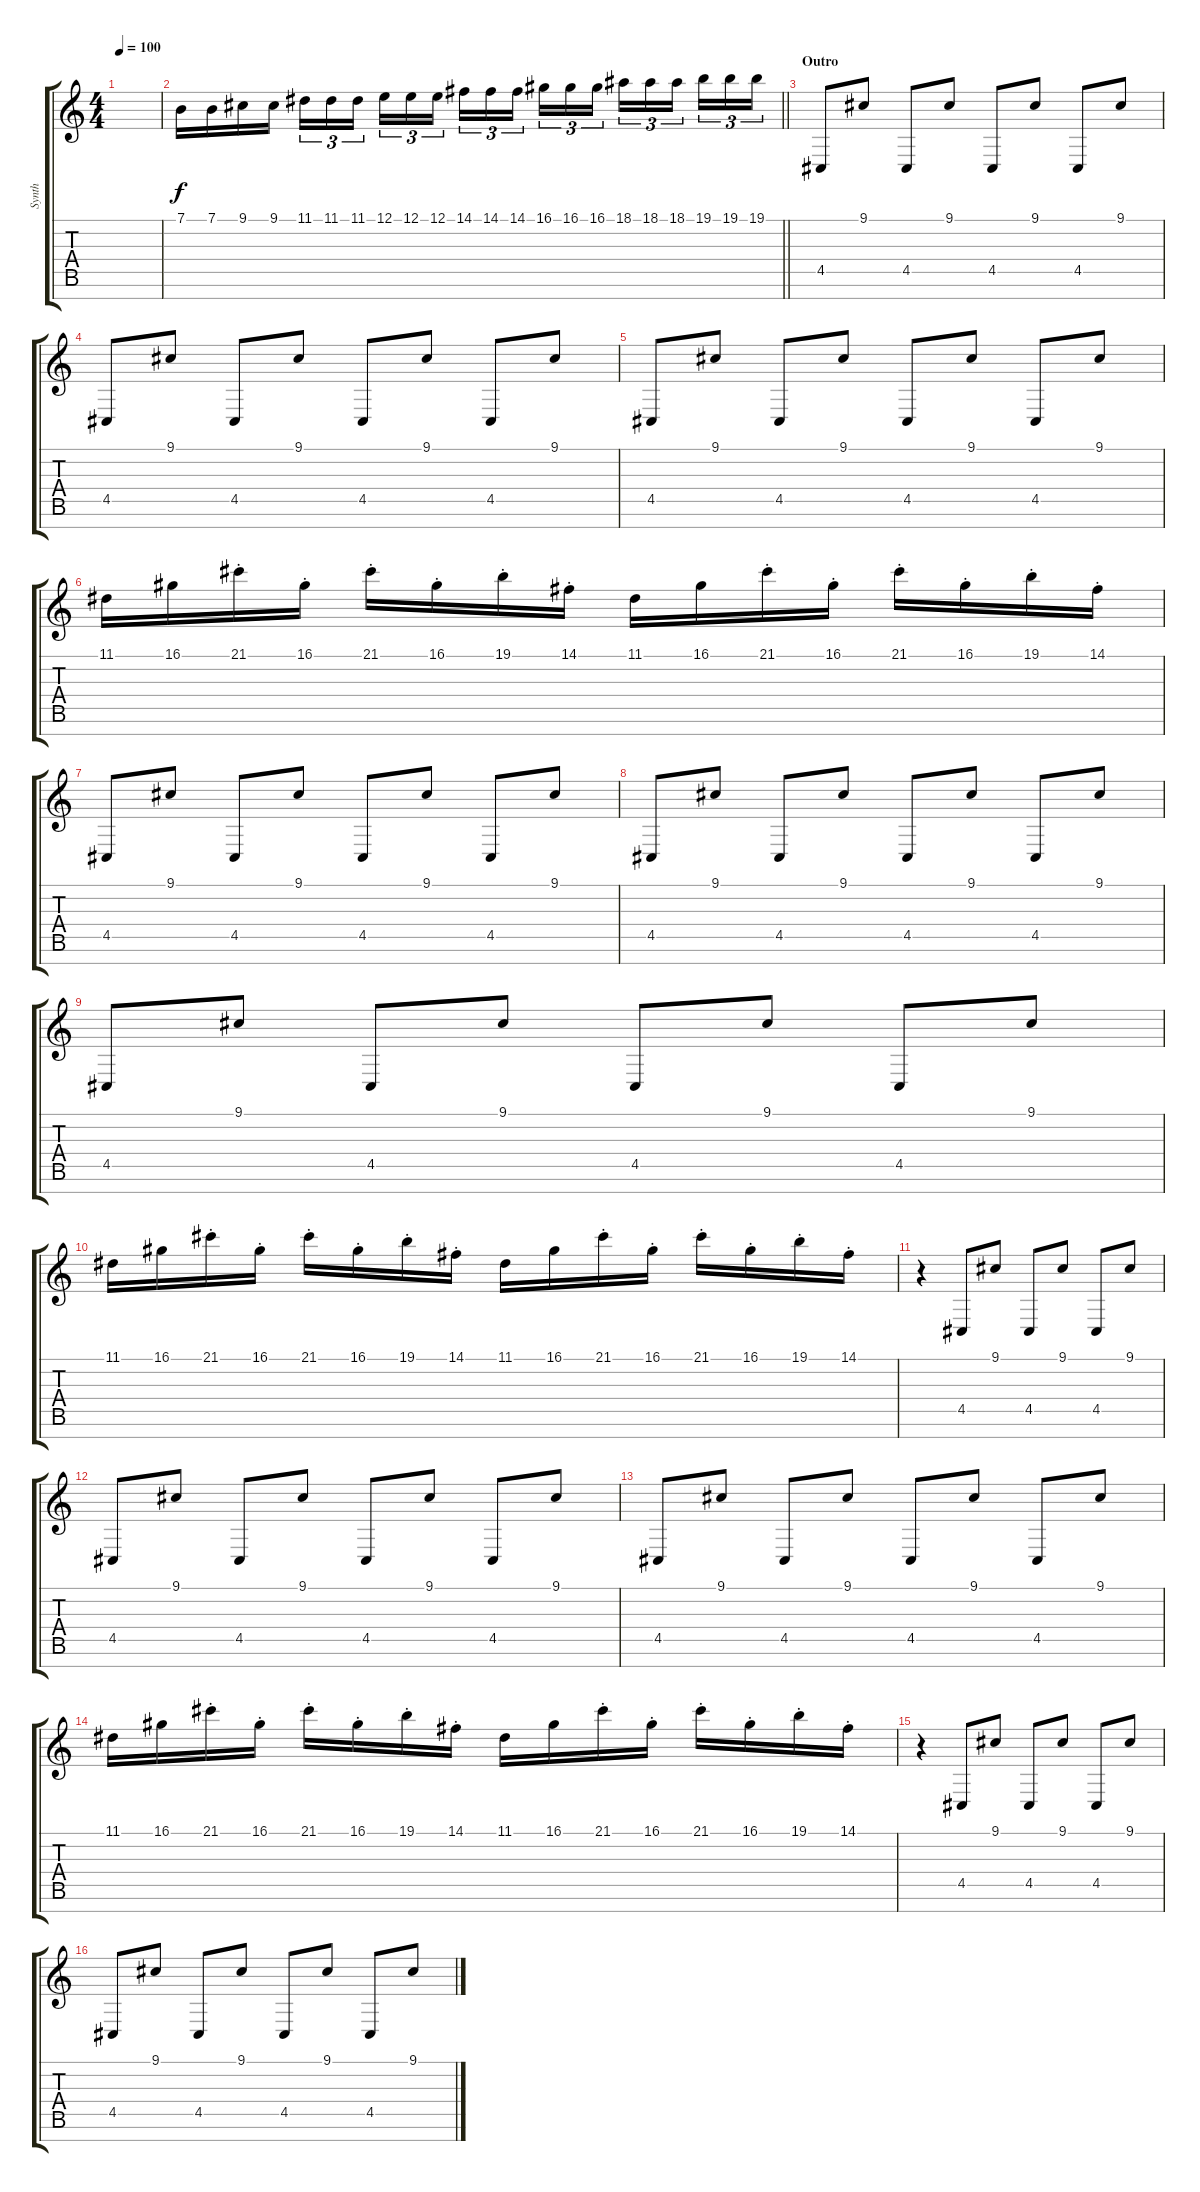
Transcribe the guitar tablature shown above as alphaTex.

\track ("Synth" "Synth") {instrument lead3calliope}
\staff {score tabs}
\tuning (E4 B3 G3 D3 A2 E2 B1) {hide}
\ts (4 4)
\tempo 100
\clef g2
\ks c
|
\barLineRight lightlight
7.1.16{volume 4 instrument lead3calliope} 7.1.16 9.1.16 9.1.16 11.1.16{tu (3 2)} 11.1.16{tu (3 2)} 11.1.16{tu (3 2) beam splitsecondary} 12.1.16{tu (3 2)} 12.1.16{tu (3 2)} 12.1.16{tu (3 2)} 14.1.16{tu (3 2)} 14.1.16{tu (3 2)} 14.1.16{tu (3 2) beam splitsecondary} 16.1.16{tu (3 2)} 16.1.16{tu (3 2)} 16.1.16{tu (3 2)} 18.1.16{tu (3 2)} 18.1.16{tu (3 2)} 18.1.16{tu (3 2) beam splitsecondary} 19.1.16{tu (3 2)} 19.1.16{tu (3 2)} 19.1.16{tu (3 2)} |
\section ("" "Outro")
4.5.8{volume 6 instrument lead2sawtooth} 9.1.8 4.5.8 9.1.8 4.5.8 9.1.8 4.5.8 9.1.8 |
4.5.8 9.1.8 4.5.8 9.1.8 4.5.8 9.1.8 4.5.8 9.1.8 |
4.5.8 9.1.8 4.5.8 9.1.8 4.5.8 9.1.8 4.5.8 9.1.8 |
11.1.16 16.1.16 21.1{st}.16 16.1{st}.16 21.1{st}.16 16.1{st}.16 19.1{st}.16 14.1{st}.16 11.1.16 16.1.16 21.1{st}.16 16.1{st}.16 21.1{st}.16 16.1{st}.16 19.1{st}.16 14.1{st}.16 |
4.5.8 9.1.8 4.5.8 9.1.8 4.5.8 9.1.8 4.5.8 9.1.8 |
4.5.8 9.1.8 4.5.8 9.1.8 4.5.8 9.1.8 4.5.8 9.1.8 |
4.5.8 9.1.8 4.5.8 9.1.8 4.5.8 9.1.8 4.5.8 9.1.8 |
11.1.16 16.1.16 21.1{st}.16 16.1{st}.16 21.1{st}.16 16.1{st}.16 19.1{st}.16 14.1{st}.16 11.1.16 16.1.16 21.1{st}.16 16.1{st}.16 21.1{st}.16 16.1{st}.16 19.1{st}.16 14.1{st}.16 |
r.4 4.5.8 9.1.8 4.5.8 9.1.8 4.5.8 9.1.8 |
4.5.8 9.1.8 4.5.8 9.1.8 4.5.8 9.1.8 4.5.8 9.1.8 |
4.5.8 9.1.8 4.5.8 9.1.8 4.5.8 9.1.8 4.5.8 9.1.8 |
11.1.16 16.1.16 21.1{st}.16 16.1{st}.16 21.1{st}.16 16.1{st}.16 19.1{st}.16 14.1{st}.16 11.1.16 16.1.16 21.1{st}.16 16.1{st}.16 21.1{st}.16 16.1{st}.16 19.1{st}.16 14.1{st}.16 |
r.4 4.5.8 9.1.8 4.5.8 9.1.8 4.5.8 9.1.8 |
4.5.8 9.1.8 4.5.8 9.1.8 4.5.8 9.1.8 4.5.8 9.1.8
